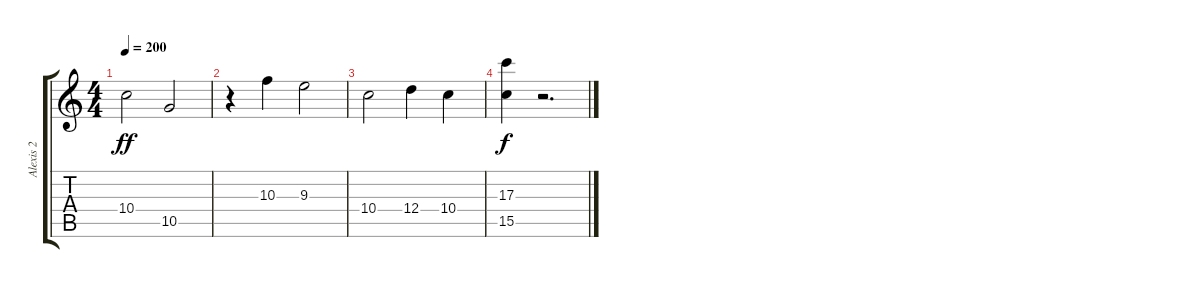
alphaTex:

\track ("Alexis 2" "Alexis 2") {instrument overdrivenguitar}
\staff {score tabs}
\tuning (E4 B3 G3 D3 A2 E2) {hide}
\ts (4 4)
\tempo 200
\clef g2
\ks c
10.4.2{dy ff} 10.5.2 |
r.4 10.3.4 9.3.2 |
10.4.2 12.4.4 10.4.4 |
(17.3 15.5).4{dy f} r.2{d}
